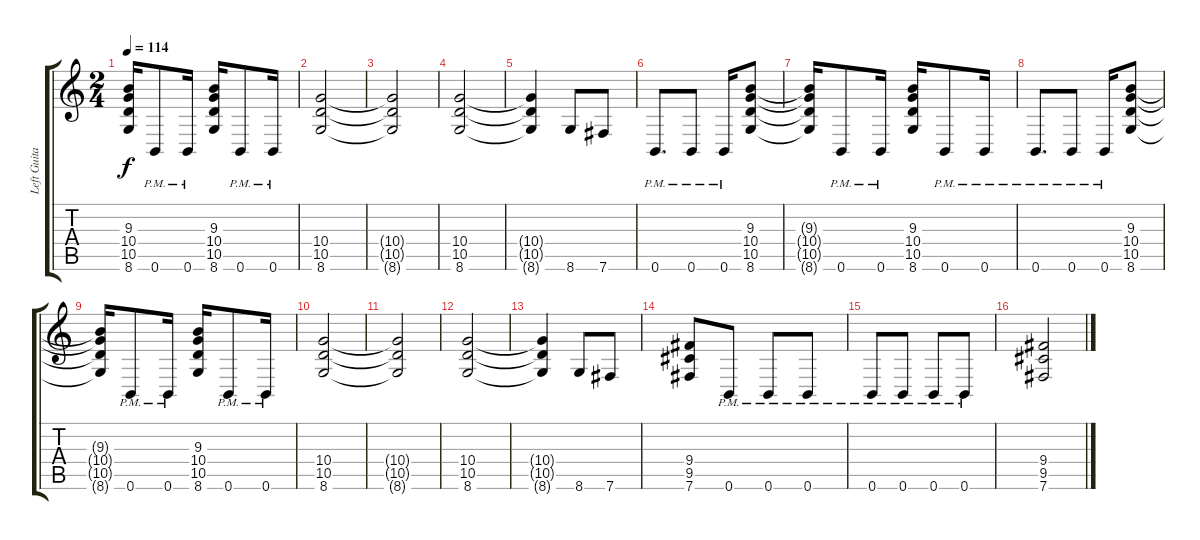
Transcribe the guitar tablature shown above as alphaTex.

\track ("Left Guitar" "Left Guita") {instrument electricguitarclean}
\staff {score tabs}
\tuning (B3 Gb3 D3 A2 E2 B1) {hide}
\ts (2 4)
\tempo 114
\clef g2
\ks c
(9.3{t} 10.4{t} 10.5{t} 8.6{t}).16{dy f} 0.6{pm}.8 0.6{pm}.16 (9.3 10.4 10.5 8.6).16 0.6{pm}.8 0.6{pm}.16 |
(10.4 10.5 8.6).2 |
(10.4{t} 10.5{t} 8.6{t}).2 |
(10.4 10.5 8.6).2 |
(10.4{t} 10.5{t} 8.6{t}).4 8.6.8 7.6.8 |
0.6{pm}.8{d} 0.6{pm}.8 0.6{pm}.16 (9.3 10.4 10.5 8.6).8 |
(9.3{t} 10.4{t} 10.5{t} 8.6{t}).16 0.6{pm}.8 0.6{pm}.16 (9.3 10.4 10.5 8.6).16 0.6{pm}.8 0.6{pm}.16 |
0.6{pm}.8{d} 0.6{pm}.8 0.6{pm}.16 (9.3 10.4 10.5 8.6).8 |
(9.3{t} 10.4{t} 10.5{t} 8.6{t}).16 0.6{pm}.8 0.6{pm}.16 (9.3 10.4 10.5 8.6).16 0.6{pm}.8 0.6{pm}.16 |
(10.4 10.5 8.6).2 |
(10.4{t} 10.5{t} 8.6{t}).2 |
(10.4 10.5 8.6).2 |
(10.4{t} 10.5{t} 8.6{t}).4 8.6.8 7.6.8 |
(9.4 9.5 7.6).8 0.6{pm}.8 0.6{pm}.8 0.6{pm}.8 |
0.6{pm}.8 0.6{pm}.8 0.6{pm}.8 0.6{pm}.8 |
(9.4 9.5 7.6).2
